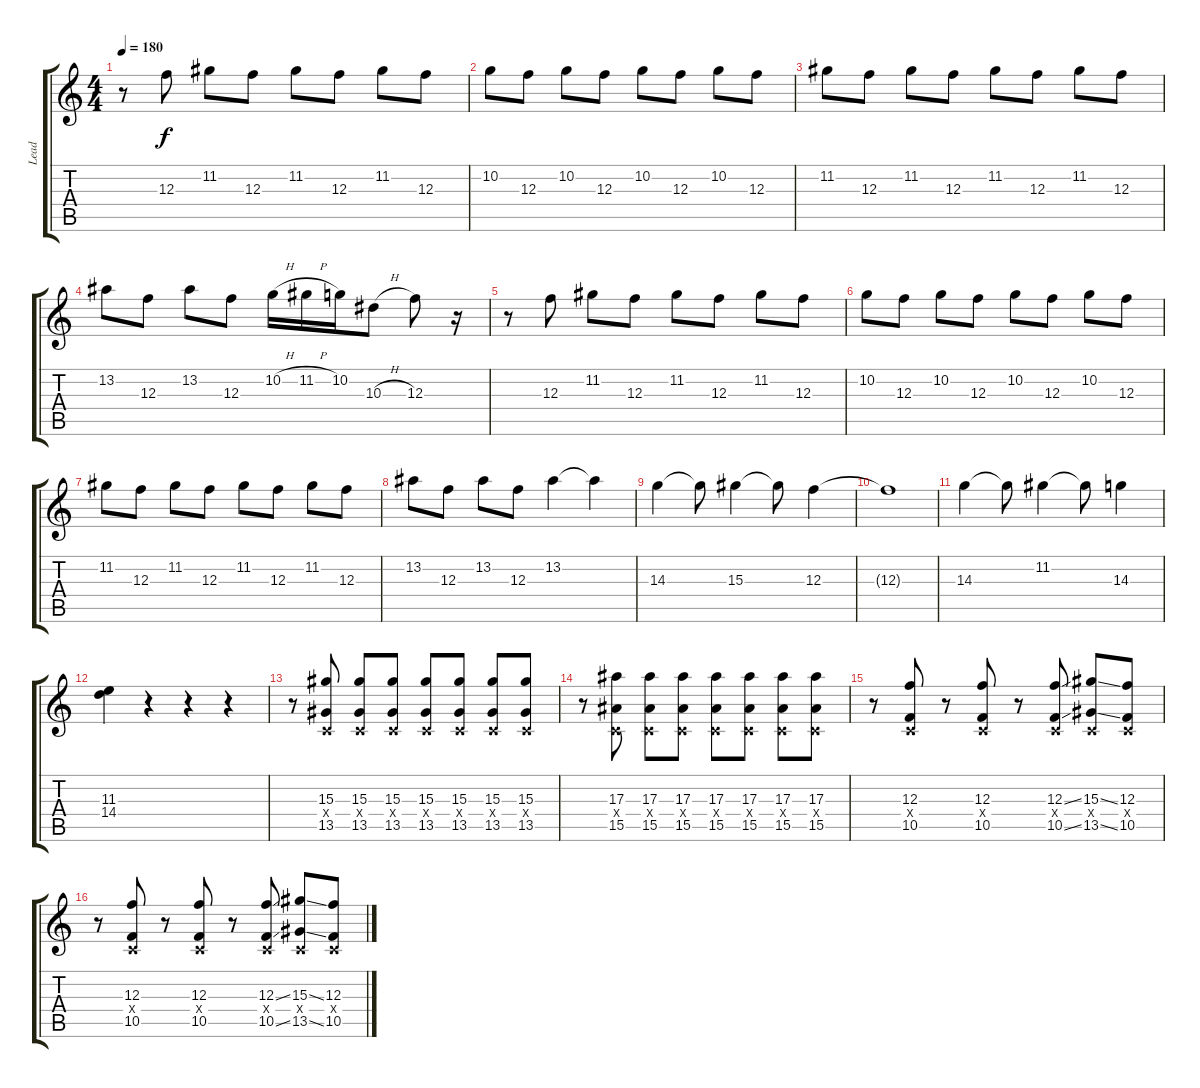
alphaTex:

\track ("Lead" "Lead") {instrument distortionguitar}
\staff {score tabs}
\tuning (D4 A3 F3 C3 G2 C2) {hide}
\ts (4 4)
\tempo 180
\clef g2
\ks c
r.8{dy f} 12.3.8 11.2.8 12.3.8 11.2.8 12.3.8 11.2.8 12.3.8 |
10.2.8 12.3.8 10.2.8 12.3.8 10.2.8 12.3.8 10.2.8 12.3.8 |
11.2.8 12.3.8 11.2.8 12.3.8 11.2.8 12.3.8 11.2.8 12.3.8 |
13.2.8 12.3.8 13.2.8 12.3.8 10.2{h}.16 11.2{h}.16 10.2.16 10.3{h}.8 12.3.8 r.16 |
r.8 12.3.8 11.2.8 12.3.8 11.2.8 12.3.8 11.2.8 12.3.8 |
10.2.8 12.3.8 10.2.8 12.3.8 10.2.8 12.3.8 10.2.8 12.3.8 |
11.2.8 12.3.8 11.2.8 12.3.8 11.2.8 12.3.8 11.2.8 12.3.8 |
13.2.8 12.3.8 13.2.8 12.3.8 13.2.4 13.2{t}.4 |
14.3.4 14.3{t}.8 15.3.4 15.3{t}.8 12.3.4 |
12.3{t}.1 |
14.3.4 14.3{t}.8 11.2.4 11.2{t}.8 14.3.4 |
(11.3 14.4).4 r.4 r.4 r.4 |
r.8 (15.3 0.4{x} 13.5).8 (15.3 0.4{x} 13.5).8 (15.3 0.4{x} 13.5).8 (15.3 0.4{x} 13.5).8 (15.3 0.4{x} 13.5).8 (15.3 0.4{x} 13.5).8 (15.3 0.4{x} 13.5).8 |
r.8 (17.3 0.4{x} 15.5).8 (17.3 0.4{x} 15.5).8 (17.3 0.4{x} 15.5).8 (17.3 0.4{x} 15.5).8 (17.3 0.4{x} 15.5).8 (17.3 0.4{x} 15.5).8 (17.3 0.4{x} 15.5).8 |
r.8 (12.3 0.4{x} 10.5).8 r.8 (12.3 0.4{x} 10.5).8 r.8 (12.3{ss} 0.4{x} 10.5{ss}).8 (15.3{ss} 0.4{x} 13.5{ss}).8 (12.3 0.4{x} 10.5).8 |
r.8 (12.3 0.4{x} 10.5).8 r.8 (12.3 0.4{x} 10.5).8 r.8 (12.3{ss} 0.4{x} 10.5{ss}).8 (15.3{ss} 0.4{x} 13.5{ss}).8 (12.3 0.4{x} 10.5).8
